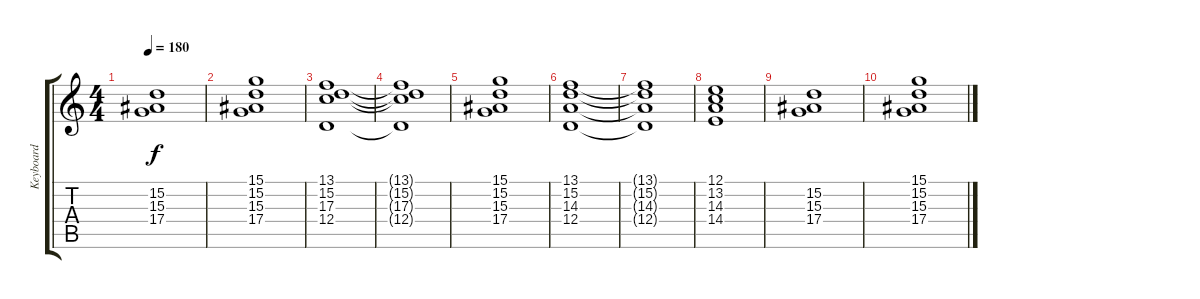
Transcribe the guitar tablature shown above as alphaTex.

\track ("Keyboard" "Keyboard") {instrument stringensemble1}
\staff {score tabs}
\tuning (E4 B3 G3 D3 A2 E2) {hide}
\ts (4 4)
\tempo 180
\clef g2
\ks c
(15.2 15.3 17.4).1{dy f} |
(15.1 15.2 15.3 17.4).1 |
(13.1 15.2 17.3 12.4).1 |
(13.1{t} 15.2{t} 17.3{t} 12.4{t}).1 |
(15.1 15.2 15.3 17.4).1 |
(13.1 15.2 14.3 12.4).1 |
(13.1{t} 15.2{t} 14.3{t} 12.4{t}).1 |
(12.1 13.2 14.3 14.4).1 |
(15.2 15.3 17.4).1 |
(15.1 15.2 15.3 17.4).1
